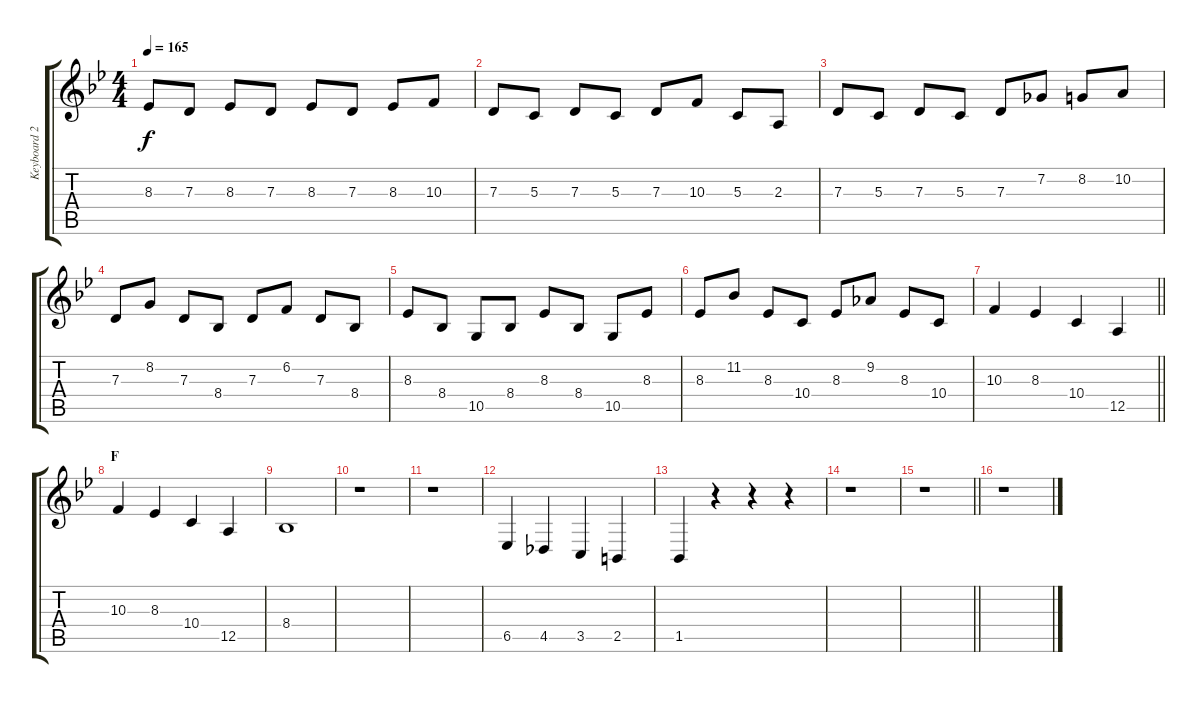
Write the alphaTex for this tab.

\track ("Keyboard 2" "Keyboard 2") {instrument electricgrandpiano}
\staff {score tabs}
\tuning (E4 B3 G3 D3 A2 C2) {hide}
\ts (4 4)
\tempo 165
\clef g2
\ks bb
8.3.8{dy f} 7.3.8 8.3.8 7.3.8 8.3.8 7.3.8 8.3.8 10.3.8 |
7.3.8 5.3.8 7.3.8 5.3.8 7.3.8 10.3.8 5.3.8 2.3.8 |
7.3.8 5.3.8 7.3.8 5.3.8 7.3.8 7.2.8 8.2.8 10.2.8 |
7.3.8 8.2.8 7.3.8 8.4.8 7.3.8 6.2.8 7.3.8 8.4.8 |
8.3.8 8.4.8 10.5.8 8.4.8 8.3.8 8.4.8 10.5.8 8.3.8 |
8.3.8 11.2.8 8.3.8 10.4.8 8.3.8 9.2.8 8.3.8 10.4.8 |
\barLineRight lightlight
10.3.4 8.3.4 10.4.4 12.5.4 |
\section ("" "F")
10.3.4 8.3.4 10.4.4 12.5.4 |
8.4.1 |
r.1 |
r.1 |
6.5.4 4.5.4 3.5.4 2.5.4 |
1.5.4 r.4 r.4 r.4 |
r.1 |
\barLineRight lightlight
r.1 |
r.1
